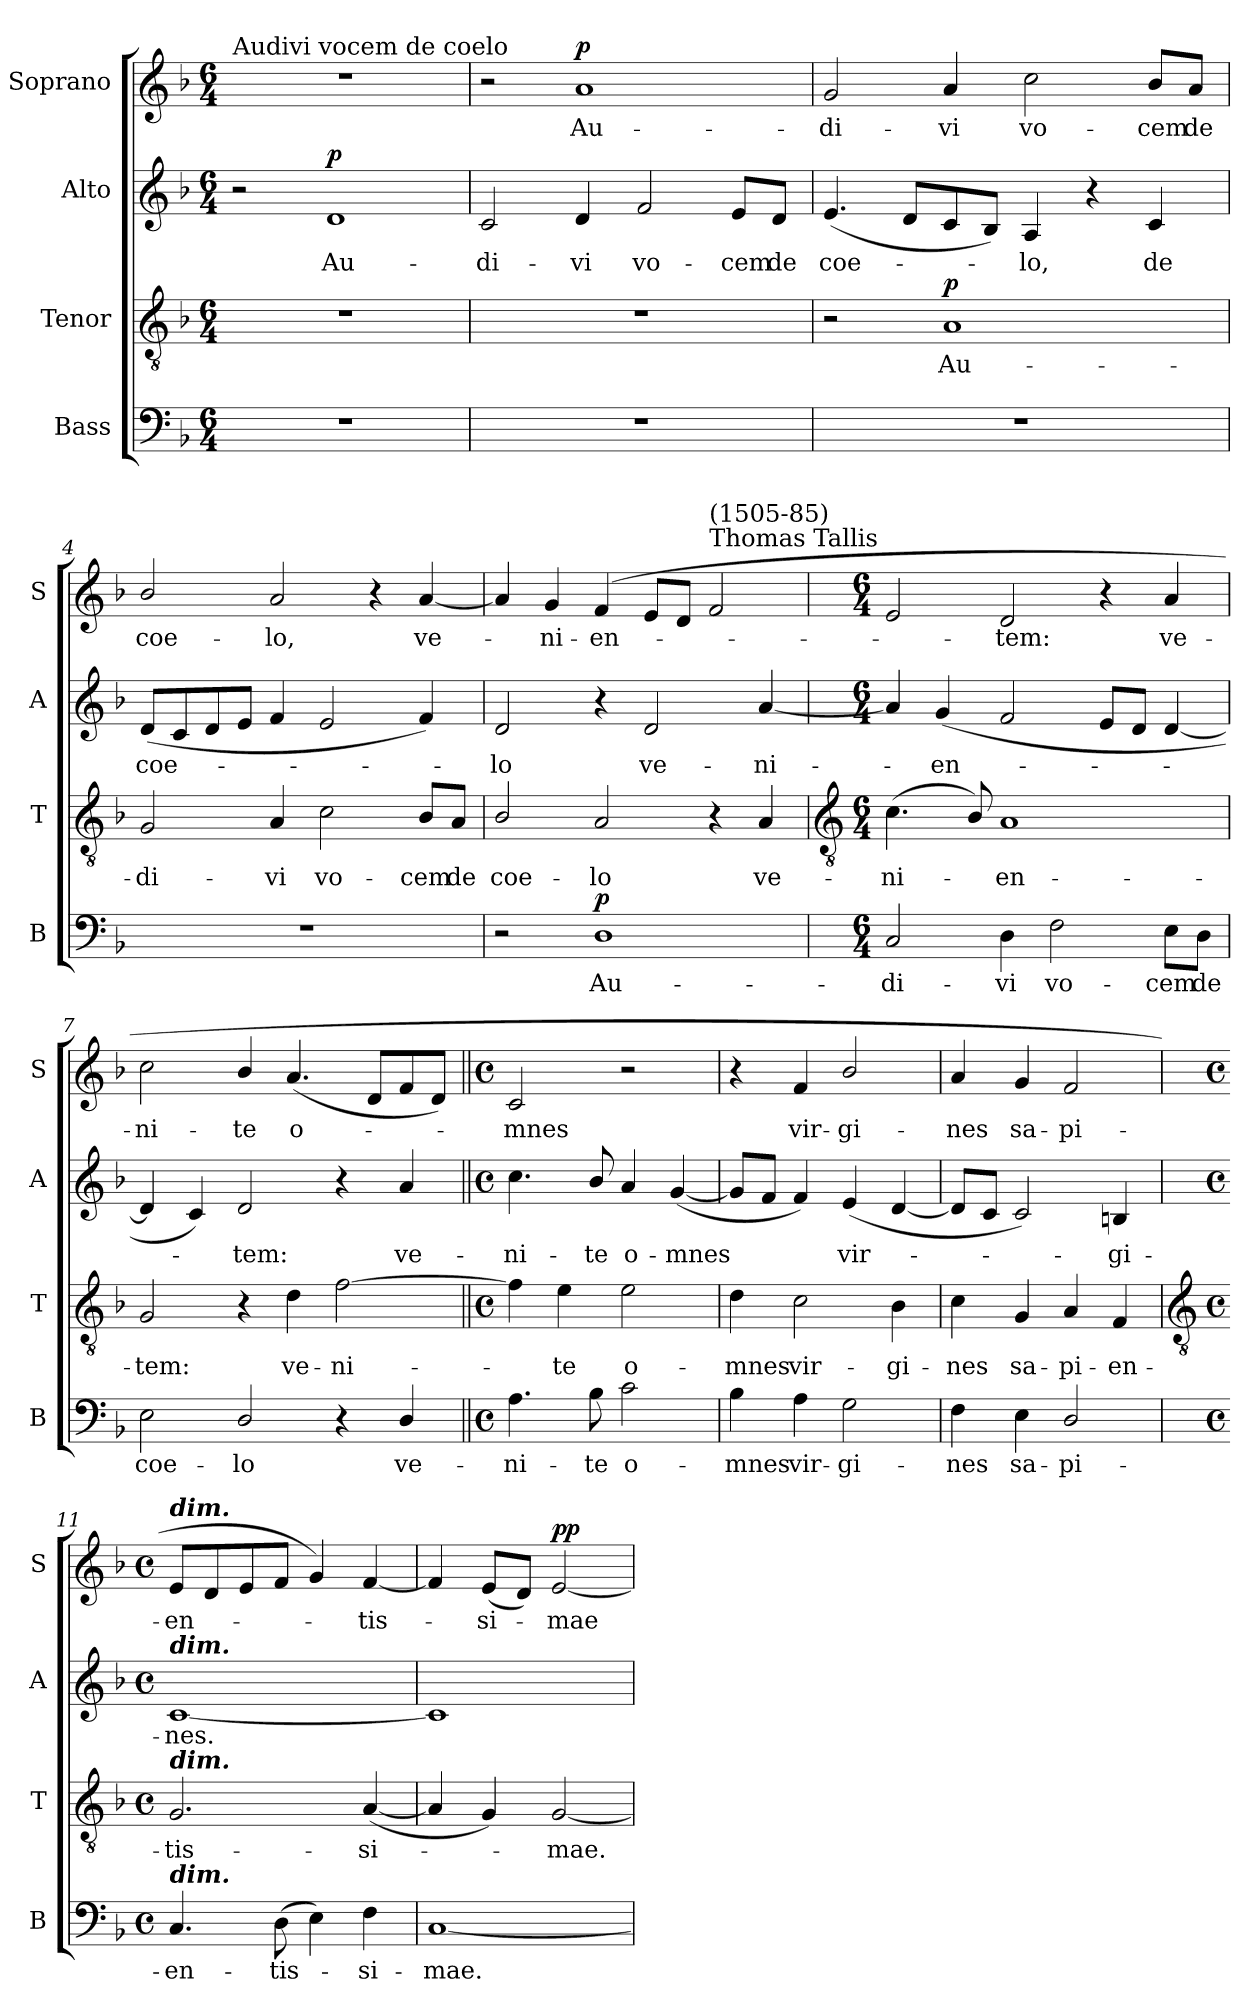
**kern	**text	**dynam	**kern	**text	**dynam	**kern	**text	**dynam	**kern	**text	**dynam
*part4	*part4	*part4	*part3	*part3	*part3	*part2	*part2	*part2	*part1	*part1	*part1
*staff4	*staff4	*staff4	*staff3	*staff3	*staff3	*staff2	*staff2	*staff2	*staff1	*staff1	*staff1
*I"Bass	*	*	*I"Tenor	*	*	*I"Alto	*	*	*I"Soprano	*	*
*I'B	*	*	*I'T	*	*	*I'A	*	*	*I'S	*	*
*clefF4	*	*	*clefGv2	*	*	*clefG2	*	*	*clefG2	*	*
*k[b-]	*	*	*k[b-]	*	*	*k[b-]	*	*	*k[b-]	*	*
*F:	*	*	*F:	*	*	*F:	*	*	*F:	*	*
*M6/4	*	*	*M6/4	*	*	*M6/4	*	*	*M6/4	*	*
*MM84	*	*	*MM84	*	*	*MM84	*	*	*MM84	*	*
=1	=1	=1	=1	=1	=1	=1	=1	=1	=1	=1	=1
!	!	!	!	!	!	!	!	!	!LO:TX:a:t=Audivi vocem de coelo	!	!
1.r	.	.	1.r	.	.	2r	.	.	1.r	.	.
!	!	!	!	!	!	!	!LO:LY:b	!LO:DY:b	!	!	!
.	.	.	.	.	.	1d	Au-	p	.	.	.
=2	=2	=2	=2	=2	=2	=2	=2	=2	=2	=2	=2
!	!	!	!	!	!	!	!LO:LY:b	!	!	!	!
1.r	.	.	1.r	.	.	2c/	-di-	.	2r	.	.
!	!	!	!	!	!	!	!LO:LY:b	!	!	!LO:LY:b	!LO:DY:b
.	.	.	.	.	.	4d/	-vi	.	1a	Au-	p
!	!	!	!	!	!	!	!LO:LY:b	!	!	!	!
.	.	.	.	.	.	2f/	vo-	.	.	.	.
!	!	!	!	!	!	!	!LO:LY:b	!	!	!	!
.	.	.	.	.	.	8e/L	-cem	.	.	.	.
!	!	!	!	!	!	!	!LO:LY:b	!	!	!	!
.	.	.	.	.	.	8d/J	de	.	.	.	.
=3	=3	=3	=3	=3	=3	=3	=3	=3	=3	=3	=3
!	!	!	!	!	!	!	!LO:LY:b	!	!	!LO:LY:b	!
1.r	.	.	2r	.	.	(<4.e/	coe-	.	2g/	-di-	.
.	.	.	.	.	.	8d/L	.	.	.	.	.
!	!	!	!	!LO:LY:b	!LO:DY:b	!	!	!	!	!LO:LY:b	!
.	.	.	1A	Au-	p	8c/	.	.	4a/	-vi	.
.	.	.	.	.	.	8B-/J)	.	.	.	.	.
!	!	!	!	!	!	!	!LO:LY:b	!	!	!LO:LY:b	!
.	.	.	.	.	.	4A/	lo,	.	2cc\	vo-	.
.	.	.	.	.	.	4r	.	.	.	.	.
!	!	!	!	!	!	!	!LO:LY:b	!	!	!LO:LY:b	!
.	.	.	.	.	.	4c/	de	.	8b-/L	-cem	.
!	!	!	!	!	!	!	!	!	!	!LO:LY:b	!
.	.	.	.	.	.	.	.	.	8a/J	de	.
=4	=4	=4	=4	=4	=4	=4	=4	=4	=4	=4	=4
!	!	!	!	!LO:LY:b	!	!	!LO:LY:b	!	!	!LO:LY:b	!
1.r	.	.	2G/	-di-	.	(<8d/L	coe-	.	2b-/	coe-	.
.	.	.	.	.	.	8c/	.	.	.	.	.
.	.	.	.	.	.	8d/	.	.	.	.	.
.	.	.	.	.	.	8e/J	.	.	.	.	.
!	!	!	!	!LO:LY:b	!	!	!	!	!	!LO:LY:b	!
.	.	.	4A/	-vi	.	4f/	.	.	2a/	-lo,	.
!	!	!	!	!LO:LY:b	!	!	!	!	!	!	!
.	.	.	2c\	vo-	.	2e/	.	.	.	.	.
.	.	.	.	.	.	.	.	.	4r	.	.
!	!	!	!	!LO:LY:b	!	!	!	!	!	!LO:LY:b	!
.	.	.	8B-/L	-cem	.	4f/)	.	.	[4a/	ve-	.
!	!	!	!	!LO:LY:b	!	!	!	!	!	!	!
.	.	.	8A/J	de	.	.	.	.	.	.	.
=5	=5	=5	=5	=5	=5	=5	=5	=5	=5	=5	=5
!	!	!	!	!LO:LY:b	!	!	!LO:LY:b	!	!	!	!
2r	.	.	2B-/	coe-	.	2d/	lo	.	4a/]	.	.
!	!	!	!	!	!	!	!	!	!	!LO:LY:b	!
.	.	.	.	.	.	.	.	.	4g/	ni-	.
!	!LO:LY:b	!LO:DY:b	!	!LO:LY:b	!	!	!	!	!	!LO:LY:b	!
1D	Au-	p	2A/	-lo	.	4r	.	.	(<4f/	-en-	.
!	!	!	!	!	!	!	!LO:LY:b	!	!	!	!
.	.	.	.	.	.	2d/	ve-	.	8e/L	.	.
.	.	.	.	.	.	.	.	.	8d/J	.	.
!	!	!	!	!	!	!	!	!	!LO:TX:a:t=Thomas Tallis	!	!
!	!	!	!	!	!	!	!	!	!LO:TX:a:t=(1505-85)	!	!
.	.	.	4r	.	.	.	.	.	2f/	.	.
!	!	!	!	!LO:LY:b	!	!	!LO:LY:b	!	!	!	!
.	.	.	4A/	ve-	.	[4a/	-ni-	.	.	.	.
!!LO:LB:g=z
=6	=6	=6	=6	=6	=6	=6	=6	=6	=6	=6	=6
*	*	*	*clefGv2	*	*	*	*	*	*	*	*
*M6/4	*	*	*M6/4	*	*	*M6/4	*	*	*M6/4	*	*
!	!LO:LY:b	!	!	!LO:LY:b	!	!	!	!	!	!	!
2C/	-di-	.	(<4.c\	-ni-	.	4a/]	.	.	2e/	.	.
!	!	!	!	!	!	!	!LO:LY:b	!	!	!	!
.	.	.	.	.	.	(<4g/	en-	.	.	.	.
.	.	.	8B-/)	.	.	.	.	.	.	.	.
!	!LO:LY:b	!	!	!LO:LY:b	!	!	!	!	!	!LO:LY:b	!
4D\	-vi	.	1A	en-	.	2f/	.	.	2d/	tem:	.
!	!LO:LY:b	!	!	!	!	!	!	!	!	!	!
2F\	vo-	.	.	.	.	.	.	.	.	.	.
.	.	.	.	.	.	8e/L	.	.	4r	.	.
.	.	.	.	.	.	8d/J	.	.	.	.	.
!	!LO:LY:b	!	!	!	!	!	!	!	!	!LO:LY:b	!
8E\L	-cem	.	.	.	.	[4d/	.	.	4a/	ve-	.
!	!LO:LY:b	!	!	!	!	!	!	!	!	!	!
8D\J	de	.	.	.	.	.	.	.	.	.	.
=7	=7	=7	=7	=7	=7	=7	=7	=7	=7	=7	=7
!	!LO:LY:b	!	!	!LO:LY:b	!	!	!	!	!	!LO:LY:b	!
2E\	coe-	.	2G/	-tem:	.	4d/]	.	.	2cc\	-ni-	.
.	.	.	.	.	.	4c/)	.	.	.	.	.
!	!LO:LY:b	!	!	!	!	!	!LO:LY:b	!	!	!LO:LY:b	!
2D/	-lo	.	4r	.	.	2d/	tem:	.	4b-/	-te	.
!	!	!	!	!LO:LY:b	!	!	!	!	!	!LO:LY:b	!
.	.	.	4d\	ve-	.	.	.	.	(<4.a/	o-	.
!	!	!	!	!LO:LY:b	!	!	!	!	!	!	!
4r	.	.	[2f\	-ni-	.	4r	.	.	.	.	.
.	.	.	.	.	.	.	.	.	8d/L	.	.
!	!LO:LY:b	!	!	!	!	!	!LO:LY:b	!	!	!	!
4D/	ve-	.	.	.	.	4a/	ve-	.	8f/	.	.
.	.	.	.	.	.	.	.	.	8d/J)	.	.
=8||	=8||	=8||	=8||	=8||	=8||	=8||	=8||	=8||	=8||	=8||	=8||
*M4/4	*	*	*M4/4	*	*	*M4/4	*	*	*M4/4	*	*
*met(c)	*	*	*met(c)	*	*	*met(c)	*	*	*met(c)	*	*
!	!LO:LY:b	!	!	!	!	!	!LO:LY:b	!	!	!LO:LY:b	!
4.A\	-ni-	.	4f\]	.	.	4.cc\	-ni-	.	2c/	mnes	.
!	!	!	!	!LO:LY:b	!	!	!	!	!	!	!
.	.	.	4e\	te	.	.	.	.	.	.	.
!	!LO:LY:b	!	!	!	!	!	!LO:LY:b	!	!	!	!
8B-\	-te	.	.	.	.	8b-/	-te	.	.	.	.
!	!LO:LY:b	!	!	!LO:LY:b	!	!	!LO:LY:b	!	!	!	!
2c\	o-	.	2e\	o-	.	4a/	o-	.	2r	.	.
!	!	!	!	!	!	!	!LO:LY:b	!	!	!	!
.	.	.	.	.	.	(<[4g/	-mnes	.	.	.	.
=9	=9	=9	=9	=9	=9	=9	=9	=9	=9	=9	=9
!	!LO:LY:b	!	!	!LO:LY:b	!	!	!	!	!	!	!
4B-\	-mnes	.	4d\	-mnes	.	8g/L]	.	.	4r	.	.
.	.	.	.	.	.	8f/J	.	.	.	.	.
!	!LO:LY:b	!	!	!LO:LY:b	!	!	!	!	!	!LO:LY:b	!
4A\	vir-	.	2c\	vir-	.	4f/)	.	.	4f/	vir-	.
!	!LO:LY:b	!	!	!	!	!	!LO:LY:b	!	!	!LO:LY:b	!
2G\	-gi-	.	.	.	.	(<4e/	vir-	.	2b-/	-gi-	.
!	!	!	!	!LO:LY:b	!	!	!	!	!	!	!
.	.	.	4B-\	-gi-	.	[4d/	.	.	.	.	.
=10	=10	=10	=10	=10	=10	=10	=10	=10	=10	=10	=10
!	!LO:LY:b	!	!	!LO:LY:b	!	!	!	!	!	!LO:LY:b	!
4F\	-nes	.	4c\	-nes	.	8d/L]	.	.	4a/	-nes	.
.	.	.	.	.	.	8c/J	.	.	.	.	.
!	!LO:LY:b	!	!	!LO:LY:b	!	!	!	!	!	!LO:LY:b	!
4E\	sa-	.	4G/	sa-	.	2c/)	.	.	4g/	sa-	.
!	!LO:LY:b	!	!	!LO:LY:b	!	!	!	!	!	!LO:LY:b	!
2D/	-pi-	.	4A/	-pi-	.	.	.	.	2f/	-pi-	.
!	!	!	!	!LO:LY:b	!	!	!LO:LY:b	!	!	!	!
.	.	.	4F/	-en-	.	4Bn/	gi-	.	.	.	.
!!LO:PB:g=z
=11	=11	=11	=11	=11	=11	=11	=11	=11	=11	=11	=11
*	*	*	*clefGv2	*	*	*	*	*	*	*	*
*M4/4	*	*	*M4/4	*	*	*M4/4	*	*	*M4/4	*	*
*met(c)	*	*	*met(c)	*	*	*met(c)	*	*	*met(c)	*	*
!	!	!	!	!	!	!	!	!	!LO:TX:a:Bi:t=dim.	!	!
!	!	!	!	!	!	!LO:TX:a:Bi:t=dim.	!	!	!	!	!
!	!	!	!LO:TX:a:Bi:t=dim.	!	!	!	!	!	!	!	!
!LO:TX:a:Bi:t=dim.	!	!	!	!	!	!	!	!	!	!	!
!	!LO:LY:b	!	!	!LO:LY:b	!	!	!LO:LY:b	!	!	!LO:LY:b	!
4.C/	-en-	.	2.G/	-tis-	.	[1c	-nes.	.	8e/L	-en-	.
.	.	.	.	.	.	.	.	.	8d/	.	.
.	.	.	.	.	.	.	.	.	8e/	.	.
!	!LO:LY:b	!	!	!	!	!	!	!	!	!	!
(>8D\	-tis-	.	.	.	.	.	.	.	8f/J	.	.
4E\)	.	.	.	.	.	.	.	.	4g/)	.	.
!	!LO:LY:b	!	!	!LO:LY:b	!	!	!	!	!	!LO:LY:b	!
4F\	si-	.	(<[4A/	-si-	.	.	.	.	[4f/	tis-	.
=12	=12	=12	=12	=12	=12	=12	=12	=12	=12	=12	=12
!	!LO:LY:b	!	!	!	!	!	!	!	!	!	!
[1C	-mae.	.	4A/]	.	.	1c]	.	.	4f/]	.	.
!	!	!	!	!	!	!	!	!	!	!LO:LY:b	!
.	.	.	4G/)	.	.	.	.	.	(<8e/L	si-	.
.	.	.	.	.	.	.	.	.	8d/J)	.	.
!	!	!	!	!LO:LY:b	!	!	!	!	!	!LO:LY:b	!LO:DY:b
.	.	.	[2G/	mae.	.	.	.	.	[2e/	mae	pp
=	=	=	=	=	=	=	=	=	=	=	=
*-	*-	*-	*-	*-	*-	*-	*-	*-	*-	*-	*-
